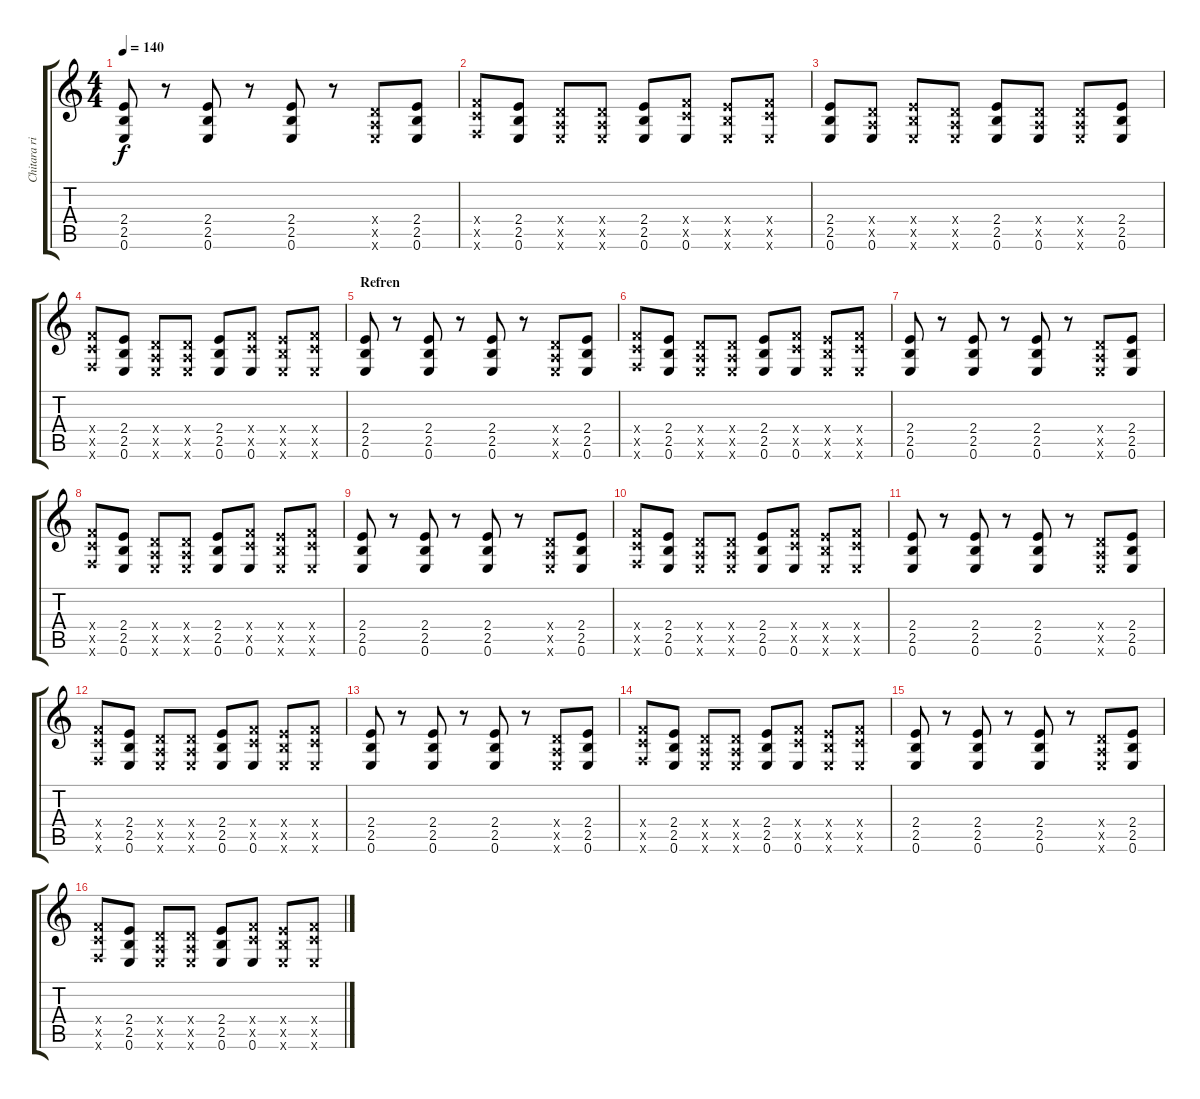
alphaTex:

\track ("Chitara ritmica" "Chitara ri") {instrument distortionguitar}
\staff {score tabs}
\tuning (E4 B3 G3 D3 A2 E2) {hide}
\ts (4 4)
\tempo 140
\clef g2
\ks c
(2.4 2.5 0.6).8{dy f} r.8 (2.4 2.5 0.6).8 r.8 (2.4 2.5 0.6).8 r.8 (0.4{x} 0.5{x} 0.6{x}).8 (2.4 2.5 0.6).8 |
(3.4{x} 3.5{x} 1.6{x}).8 (2.4 2.5 0.6).8 (0.4{x} 0.5{x} 0.6{x}).8 (0.4{x} 0.5{x} 0.6{x}).8 (2.4 2.5 0.6).8 (3.4{x} 3.5{x} 0.6).8 (2.4{x} 2.5{x} 0.6{x}).8 (3.4{x} 3.5{x} 0.6{x}).8 |
(2.4 2.5 0.6).8 (0.4{x} 0.5{x} 0.6).8 (2.4{x} 2.5{x} 0.6{x}).8 (0.4{x} 0.5{x} 0.6{x}).8 (2.4 2.5 0.6).8 (0.4{x} 0.5{x} 0.6).8 (0.4{x} 0.5{x} 0.6{x}).8 (2.4 2.5 0.6).8 |
(3.4{x} 3.5{x} 1.6{x}).8 (2.4 2.5 0.6).8 (0.4{x} 0.5{x} 0.6{x}).8 (0.4{x} 0.5{x} 0.6{x}).8 (2.4 2.5 0.6).8 (3.4{x} 3.5{x} 0.6).8 (2.4{x} 2.5{x} 0.6{x}).8 (3.4{x} 3.5{x} 0.6{x}).8 |
\section ("" "Refren")
(2.4 2.5 0.6).8 r.8 (2.4 2.5 0.6).8 r.8 (2.4 2.5 0.6).8 r.8 (0.4{x} 0.5{x} 0.6{x}).8 (2.4 2.5 0.6).8 |
(3.4{x} 3.5{x} 1.6{x}).8 (2.4 2.5 0.6).8 (0.4{x} 0.5{x} 0.6{x}).8 (0.4{x} 0.5{x} 0.6{x}).8 (2.4 2.5 0.6).8 (3.4{x} 3.5{x} 0.6).8 (2.4{x} 2.5{x} 0.6{x}).8 (3.4{x} 3.5{x} 0.6{x}).8 |
(2.4 2.5 0.6).8 r.8 (2.4 2.5 0.6).8 r.8 (2.4 2.5 0.6).8 r.8 (0.4{x} 0.5{x} 0.6{x}).8 (2.4 2.5 0.6).8 |
(3.4{x} 3.5{x} 1.6{x}).8 (2.4 2.5 0.6).8 (0.4{x} 0.5{x} 0.6{x}).8 (0.4{x} 0.5{x} 0.6{x}).8 (2.4 2.5 0.6).8 (3.4{x} 3.5{x} 0.6).8 (2.4{x} 2.5{x} 0.6{x}).8 (3.4{x} 3.5{x} 0.6{x}).8 |
(2.4 2.5 0.6).8 r.8 (2.4 2.5 0.6).8 r.8 (2.4 2.5 0.6).8 r.8 (0.4{x} 0.5{x} 0.6{x}).8 (2.4 2.5 0.6).8 |
(3.4{x} 3.5{x} 1.6{x}).8 (2.4 2.5 0.6).8 (0.4{x} 0.5{x} 0.6{x}).8 (0.4{x} 0.5{x} 0.6{x}).8 (2.4 2.5 0.6).8 (3.4{x} 3.5{x} 0.6).8 (2.4{x} 2.5{x} 0.6{x}).8 (3.4{x} 3.5{x} 0.6{x}).8 |
(2.4 2.5 0.6).8 r.8 (2.4 2.5 0.6).8 r.8 (2.4 2.5 0.6).8 r.8 (0.4{x} 0.5{x} 0.6{x}).8 (2.4 2.5 0.6).8 |
(3.4{x} 3.5{x} 1.6{x}).8 (2.4 2.5 0.6).8 (0.4{x} 0.5{x} 0.6{x}).8 (0.4{x} 0.5{x} 0.6{x}).8 (2.4 2.5 0.6).8 (3.4{x} 3.5{x} 0.6).8 (2.4{x} 2.5{x} 0.6{x}).8 (3.4{x} 3.5{x} 0.6{x}).8 |
(2.4 2.5 0.6).8 r.8 (2.4 2.5 0.6).8 r.8 (2.4 2.5 0.6).8 r.8 (0.4{x} 0.5{x} 0.6{x}).8 (2.4 2.5 0.6).8 |
(3.4{x} 3.5{x} 1.6{x}).8 (2.4 2.5 0.6).8 (0.4{x} 0.5{x} 0.6{x}).8 (0.4{x} 0.5{x} 0.6{x}).8 (2.4 2.5 0.6).8 (3.4{x} 3.5{x} 0.6).8 (2.4{x} 2.5{x} 0.6{x}).8 (3.4{x} 3.5{x} 0.6{x}).8 |
(2.4 2.5 0.6).8 r.8 (2.4 2.5 0.6).8 r.8 (2.4 2.5 0.6).8 r.8 (0.4{x} 0.5{x} 0.6{x}).8 (2.4 2.5 0.6).8 |
(3.4{x} 3.5{x} 1.6{x}).8 (2.4 2.5 0.6).8 (0.4{x} 0.5{x} 0.6{x}).8 (0.4{x} 0.5{x} 0.6{x}).8 (2.4 2.5 0.6).8 (3.4{x} 3.5{x} 0.6).8 (2.4{x} 2.5{x} 0.6{x}).8 (3.4{x} 3.5{x} 0.6{x}).8
